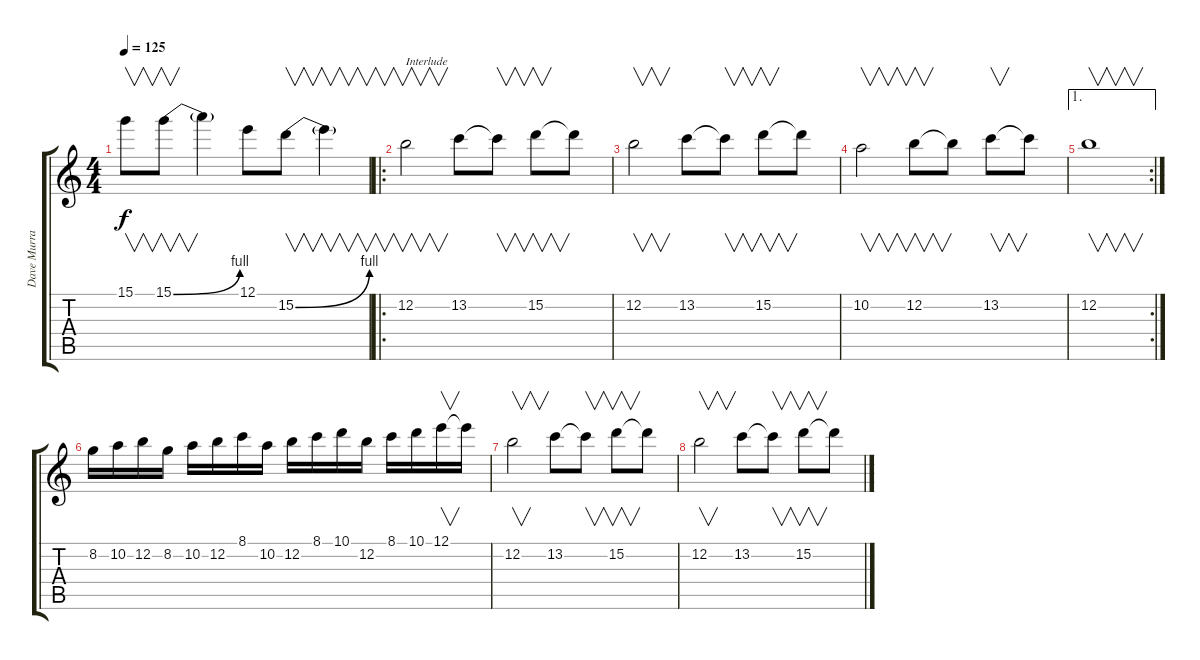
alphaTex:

\track ("Dave Murray" "Dave Murra") {instrument distortionguitar}
\staff {score tabs}
\tuning (E4 B3 G3 D3 A2 E2) {hide}
\ts (4 4)
\tempo 125
\clef g2
\ks c
15.1.8{v dy f} 15.1{be (bend 0 0 60 4)}.8{v} 15.1{t}.4 12.1.8 15.2{be (bend 0 0 60 4)}.8{v} 15.2{t}.4{v} |
\ro
12.2.2{v txt "Interlude"} 13.2.8 13.2{t}.8{v} 15.2.8{v} 15.2{t}.8 |
12.2.2{v} 13.2.8 13.2{t}.8{v} 15.2.8{v} 15.2{t}.8 |
10.2.2{v} 12.2.8{v} 12.2{t}.8 13.2.8{v} 13.2{t}.8 |
\ae 1
\rc 2
12.2.1{v} |
8.2.16 10.2.16 12.2.16 8.2.16 10.2.16 12.2.16 8.1.16 10.2.16 12.2.16 8.1.16 10.1.16 12.2.16 8.1.16 10.1.16 12.1.16{v} 12.1{t}.16 |
12.2.2{v} 13.2.8 13.2{t}.8{v} 15.2.8{v} 15.2{t}.8 |
12.2.2{v} 13.2.8 13.2{t}.8{v} 15.2.8{v} 15.2{t}.8
